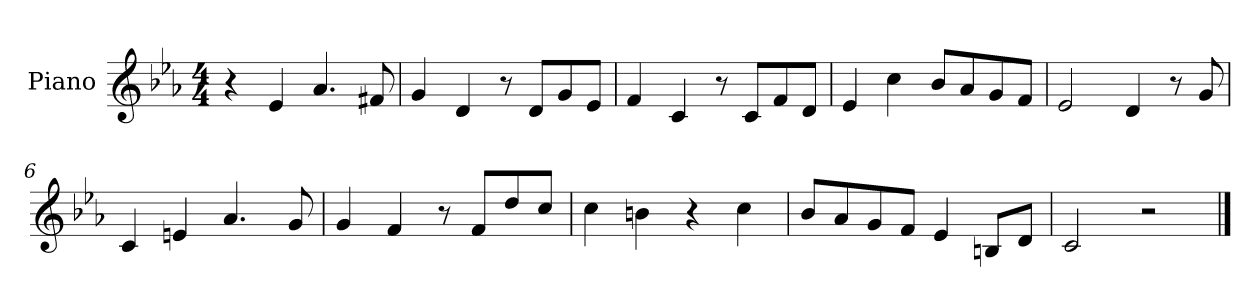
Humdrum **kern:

**kern
*part1
*staff1
*I"Piano
*I'Pno
*clefG2
*k[b-e-a-]
*M4/4
=1
4r
4e-/
4.a-/
8f#X/
=2
4g/
4d/
8r
8d/L
8g/
8e-/J
=3
4f/
4c/
8r
8c/L
8f/
8d/J
=4
4e-/
4cc\
8b-/L
8a-/
8g/
8f/J
=5
2e-/
4d/
8r
8g/
=6
4c/
4en/
4.a-/
8g/
=7
4g/
4f/
8r
8f/L
8dd/
8cc/J
=8
4cc\
4bn\
4r
4cc\
=9
8b-/L
8a-/
8g/
8f/J
4e-/
8Bn/L
8d/J
=10
2c/
2r
==
*-
